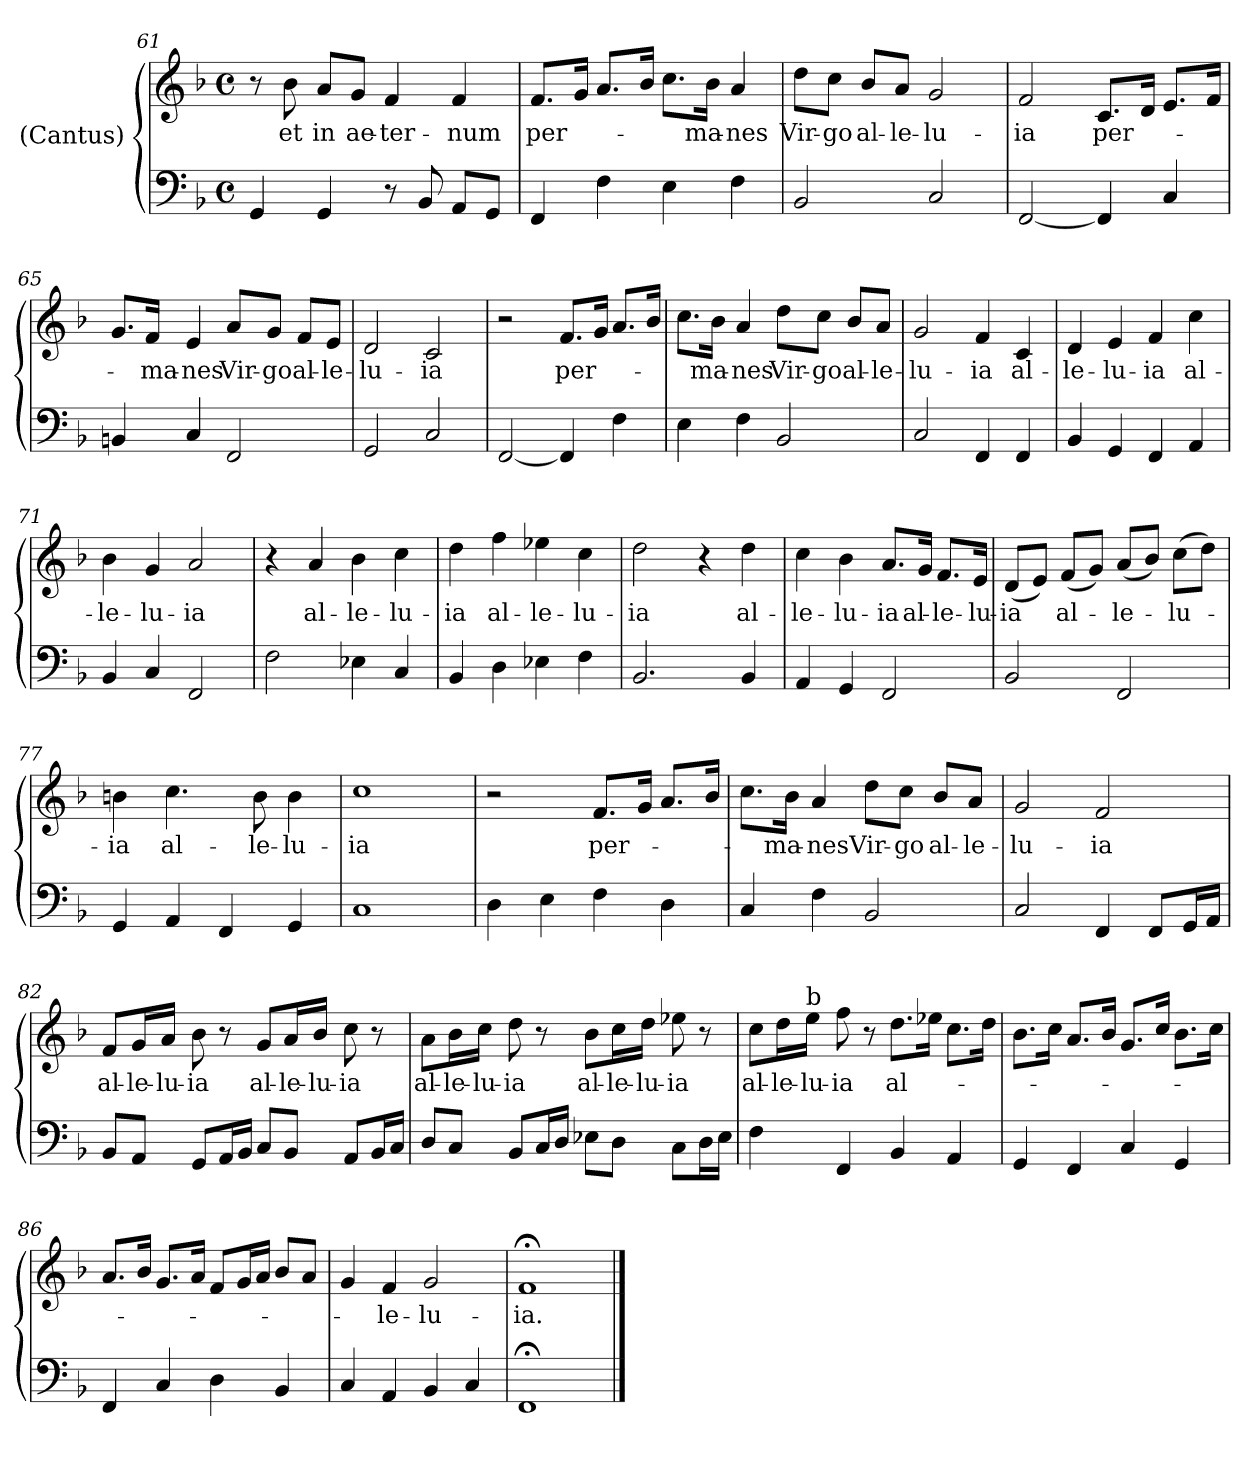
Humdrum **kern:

**kern	**kern	**text
*part2	*part1	*part1
*staff2	*staff1	*staff1
*	*I"(Cantus)	*
!!LO:PB:g=z
*clefF4	*clefG2	*
*k[b-]	*k[b-]	*
*F:	*F:	*
*M4/4	*M4/4	*
*met(c)	*met(c)	*
=61	=61	=61
4GG/	8r	.
!	!	!LO:LY:b
.	8b-\	et
!	!	!LO:LY:b
4GG/	8a/L	in
!	!	!LO:LY:b
.	8g/J	ae-
!	!	!LO:LY:b
8r	4f/	-ter-
8BB-/	.	.
!	!	!LO:LY:b
8AA/L	4f/	-num
8GG/J	.	.
=62	=62	=62
!	!	!LO:LY:b
4FF/	8.f/L	per-
.	16g/Jk	.
4F\	8.a/L	.
.	16b-/Jk	.
4E\	8.cc\L	.
!	!	!LO:LY:b
.	16b-\Jk	-ma-
!	!	!LO:LY:b
4F\	4a/	-nes
=63	=63	=63
!	!	!LO:LY:b
2BB-/	8dd\L	Vir-
!	!	!LO:LY:b
.	8cc\J	-go
!	!	!LO:LY:b
.	8b-/L	al-
!	!	!LO:LY:b
.	8a/J	-le-
!	!	!LO:LY:b
2C/	2g/	-lu-
=64	=64	=64
!	!	!LO:LY:b
[<2FF/	2f/	-ia
!	!	!LO:LY:b
4FF/]	8.c/L	per-
.	16d/Jk	.
4C/	8.e/L	.
.	16f/Jk	.
!!LO:LB:g=z
=65	=65	=65
4BBn/	8.g/L	.
!	!	!LO:LY:b
.	16f/Jk	-ma-
!	!	!LO:LY:b
4C/	4e/	-nes
!	!	!LO:LY:b
2FF/	8a/L	Vir-
!	!	!LO:LY:b
.	8g/J	-go
!	!	!LO:LY:b
.	8f/L	al-
!	!	!LO:LY:b
.	8e/J	-le-
=66	=66	=66
!	!	!LO:LY:b
2GG/	2d/	-lu-
!	!	!LO:LY:b
2C/	2c/	-ia
=67	=67	=67
[<2FF/	2r	.
!	!	!LO:LY:b
4FF/]	8.f/L	per-
.	16g/Jk	.
4F\	8.a/L	.
.	16b-/Jk	.
=68	=68	=68
4E\	8.cc\L	.
!	!	!LO:LY:b
.	16b-\Jk	-ma-
!	!	!LO:LY:b
4F\	4a/	-nes
!	!	!LO:LY:b
2BB-/	8dd\L	Vir-
!	!	!LO:LY:b
.	8cc\J	-go
!	!	!LO:LY:b
.	8b-/L	al-
!	!	!LO:LY:b
.	8a/J	-le-
=69	=69	=69
!	!	!LO:LY:b
2C/	2g/	-lu-
!	!	!LO:LY:b
4FF/	4f/	-ia
!	!	!LO:LY:b
4FF/	4c/	al-
!!LO:LB:g=z
=70	=70	=70
!	!	!LO:LY:b
4BB-/	4d/	-le-
!	!	!LO:LY:b
4GG/	4e/	-lu-
!	!	!LO:LY:b
4FF/	4f/	-ia
!	!	!LO:LY:b
4AA/	4cc\	al-
=71	=71	=71
!	!	!LO:LY:b
4BB-/	4b-\	-le-
!	!	!LO:LY:b
4C/	4g/	-lu-
!	!	!LO:LY:b
2FF/	2a/	-ia
=72	=72	=72
2F\	4r	.
!	!	!LO:LY:b
.	4a/	al-
!	!	!LO:LY:b
4E-X\	4b-\	-le-
!	!	!LO:LY:b
4C/	4cc\	-lu-
=73	=73	=73
!	!	!LO:LY:b
4BB-/	4dd\	-ia
!	!	!LO:LY:b
4D\	4ff\	al-
!	!	!LO:LY:b
4E-X\	4ee-X\	-le-
!	!	!LO:LY:b
4F\	4cc\	-lu-
=74	=74	=74
!	!	!LO:LY:b
2.BB-/	2dd\	-ia
.	4r	.
!	!	!LO:LY:b
4BB-/	4dd\	al-
=75	=75	=75
!	!	!LO:LY:b
4AA/	4cc\	-le-
!	!	!LO:LY:b
4GG/	4b-\	-lu-
!	!	!LO:LY:b
2FF/	8.a/L	-ia
!	!	!LO:LY:b
.	16g/Jk	al-
!	!	!LO:LY:b
.	8.f/L	-le-
!	!	!LO:LY:b
.	16e/Jk	-lu-
!!LO:LB:g=z
=76	=76	=76
!	!	!LO:LY:b
2BB-/	(<8d/L	-ia
.	8e/J)	.
!	!	!LO:LY:b
.	(<8f/L	al-
.	8g/J)	.
!	!	!LO:LY:b
2FF/	(<8a/L	-le-
.	8b-/J)	.
!	!	!LO:LY:b
.	(>8cc\L	-lu-
.	8dd\J)	.
=77	=77	=77
!	!	!LO:LY:b
4GG/	4bn\	-ia
!	!	!LO:LY:b
4AA/	4.cc\	al-
4FF/	.	.
!	!	!LO:LY:b
.	8b\	-le-
!	!	!LO:LY:b
4GG/	4b\	-lu-
=78	=78	=78
!	!	!LO:LY:b
1C	1cc	-ia
=79	=79	=79
4D\	2r	.
4E\	.	.
!	!	!LO:LY:b
4F\	8.f/L	per-
.	16g/Jk	.
4D\	8.a/L	.
.	16b-/Jk	.
=80	=80	=80
4C/	8.cc\L	.
!	!	!LO:LY:b
.	16b-\Jk	-ma-
!	!	!LO:LY:b
4F\	4a/	-nes
!	!	!LO:LY:b
2BB-/	8dd\L	Vir-
!	!	!LO:LY:b
.	8cc\J	-go
!	!	!LO:LY:b
.	8b-/L	al-
!	!	!LO:LY:b
.	8a/J	-le-
!!LO:LB:g=z
=81	=81	=81
!	!	!LO:LY:b
2C/	2g/	-lu-
!	!	!LO:LY:b
4FF/	2f/	-ia
8FF/L	.	.
16GG/L	.	.
16AA/JJ	.	.
=82	=82	=82
!	!	!LO:LY:b
8BB-/L	8f/L	al-
!	!	!LO:LY:b
8AA/J	16g/L	-le-
!	!	!LO:LY:b
.	16a/JJ	-lu-
!	!	!LO:LY:b
8GG/L	8b-\	-ia
16AA/L	8r	.
16BB-/JJ	.	.
!	!	!LO:LY:b
8C/L	8g/L	al-
!	!	!LO:LY:b
8BB-/J	16a/L	-le-
!	!	!LO:LY:b
.	16b-/JJ	-lu-
!	!	!LO:LY:b
8AA/L	8cc\	-ia
16BB-/L	8r	.
16C/JJ	.	.
=83	=83	=83
!	!	!LO:LY:b
8D/L	8a\L	al-
!	!	!LO:LY:b
8C/J	16b-\L	-le-
!	!	!LO:LY:b
.	16cc\JJ	-lu-
!	!	!LO:LY:b
8BB-/L	8dd\	-ia
16C/L	8r	.
16D/JJ	.	.
!	!	!LO:LY:b
8E-X\L	8b-\L	al-
!	!	!LO:LY:b
8D\J	16cc\L	-le-
!	!	!LO:LY:b
.	16dd\JJ	-lu-
!	!	!LO:LY:b
8C\L	8ee-X\	-ia
16D\L	8r	.
16E-\JJ	.	.
!!LO:LB:g=z
=84	=84	=84
!	!	!LO:LY:b
4F\	8cc\L	al-
!	!	!LO:LY:b
.	16dd\L	-le-
!	!LO:TX:a:t=b	!
!	!	!LO:LY:b
.	16ee\JJ	-lu-
!	!	!LO:LY:b
4FF/	8ff\	-ia
.	8r	.
!	!	!LO:LY:b
4BB-/	8.dd\L	al-
.	16ee-X\Jk	.
4AA/	8.cc\L	.
.	16dd\Jk	.
=85	=85	=85
4GG/	8.b-\L	.
.	16cc\Jk	.
4FF/	8.a/L	.
.	16b-/Jk	.
4C/	8.g/L	.
.	16cc/Jk	.
4GG/	8.b-\L	.
.	16cc\Jk	.
=86	=86	=86
4FF/	8.a/L	.
.	16b-/Jk	.
4C/	8.g/L	.
.	16a/Jk	.
4D\	8f/L	.
.	16g/L	.
.	16a/JJ	.
4BB-/	8b-/L	.
.	8a/J	.
=87	=87	=87
4C/	4g/	.
!	!	!LO:LY:b
4AA/	4f/	-le-
!	!	!LO:LY:b
4BB-/	2g/	-lu-
4C/	.	.
=88	=88	=88
!	!	!LO:LY:b
1FF;	1f;	-ia.
==	==	==
*-	*-	*-
